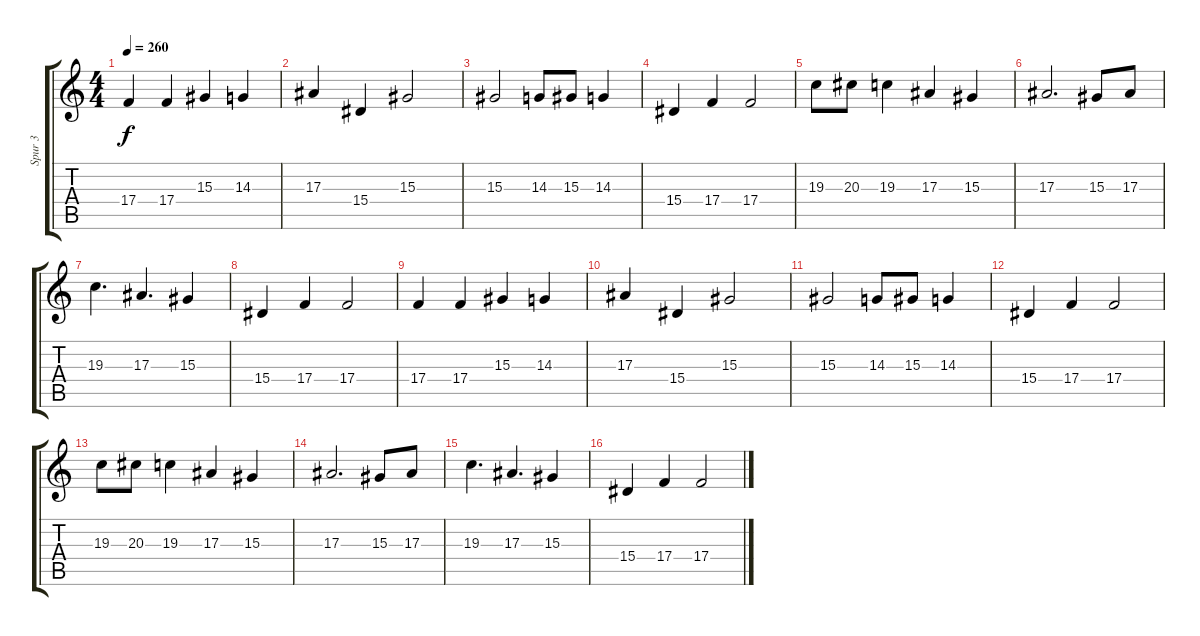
\track ("Spur 3" "Spur 3") {instrument viola}
\staff {score tabs}
\tuning (D4 A3 F3 C3 G2 D2) {hide}
\ts (4 4)
\tempo 260
\clef g2
\ks c
17.4.4{dy f} 17.4.4 15.3.4 14.3.4 |
17.3.4 15.4.4 15.3.2 |
15.3.2 14.3.8 15.3.8 14.3.4 |
15.4.4 17.4.4 17.4.2 |
19.3.8 20.3.8 19.3.4 17.3.4 15.3.4 |
17.3.2{d} 15.3.8 17.3.8 |
19.3.4{d} 17.3.4{d} 15.3.4 |
15.4.4 17.4.4 17.4.2 |
17.4.4 17.4.4 15.3.4 14.3.4 |
17.3.4 15.4.4 15.3.2 |
15.3.2 14.3.8 15.3.8 14.3.4 |
15.4.4 17.4.4 17.4.2 |
19.3.8 20.3.8 19.3.4 17.3.4 15.3.4 |
17.3.2{d} 15.3.8 17.3.8 |
19.3.4{d} 17.3.4{d} 15.3.4 |
15.4.4 17.4.4 17.4.2
